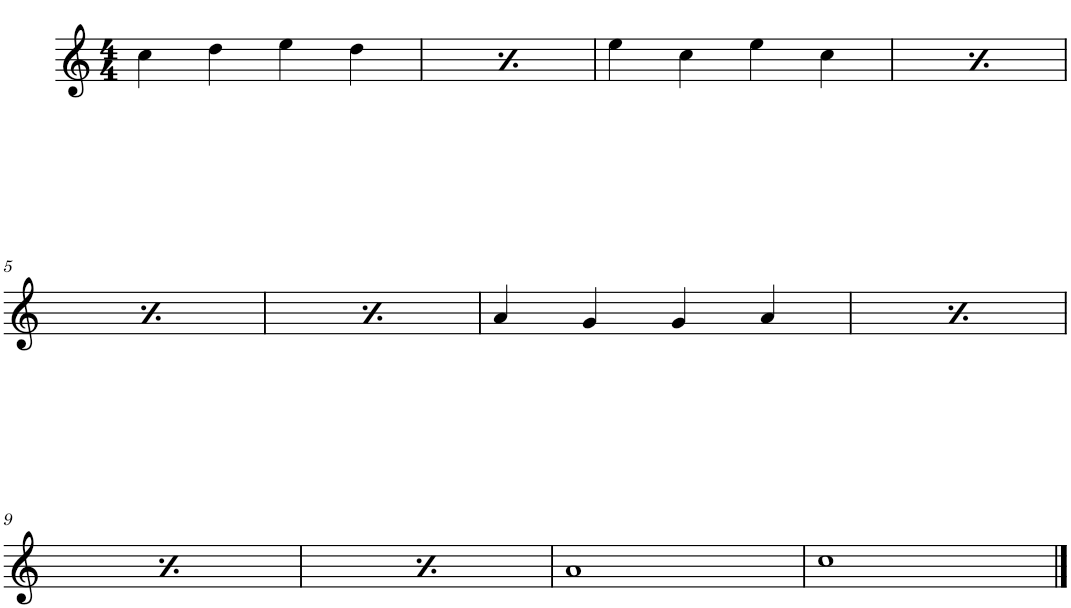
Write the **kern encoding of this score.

**kern
*part1
*staff1
*I"Piano
*I'Pno.
*clefG2
*k[]
*M4/4
=1
4cc\
4dd\
4ee\
4dd\
=2
4cc\
4dd\
4ee\
4dd\
=3
4ee\
4cc\
4ee\
4cc\
=4
4ee\
4cc\
4ee\
4cc\
!!LO:LB:g=z
=5
4ee\
4cc\
4ee\
4cc\
=6
4ee\
4cc\
4ee\
4cc\
=7
4a/
4g/
4g/
4a/
=8
4a/
4g/
4g/
4a/
!!LO:LB:g=z
=9
4a/
4g/
4g/
4a/
=10
4a/
4g/
4g/
4a/
=11
1a
=12
1cc
==
*-
